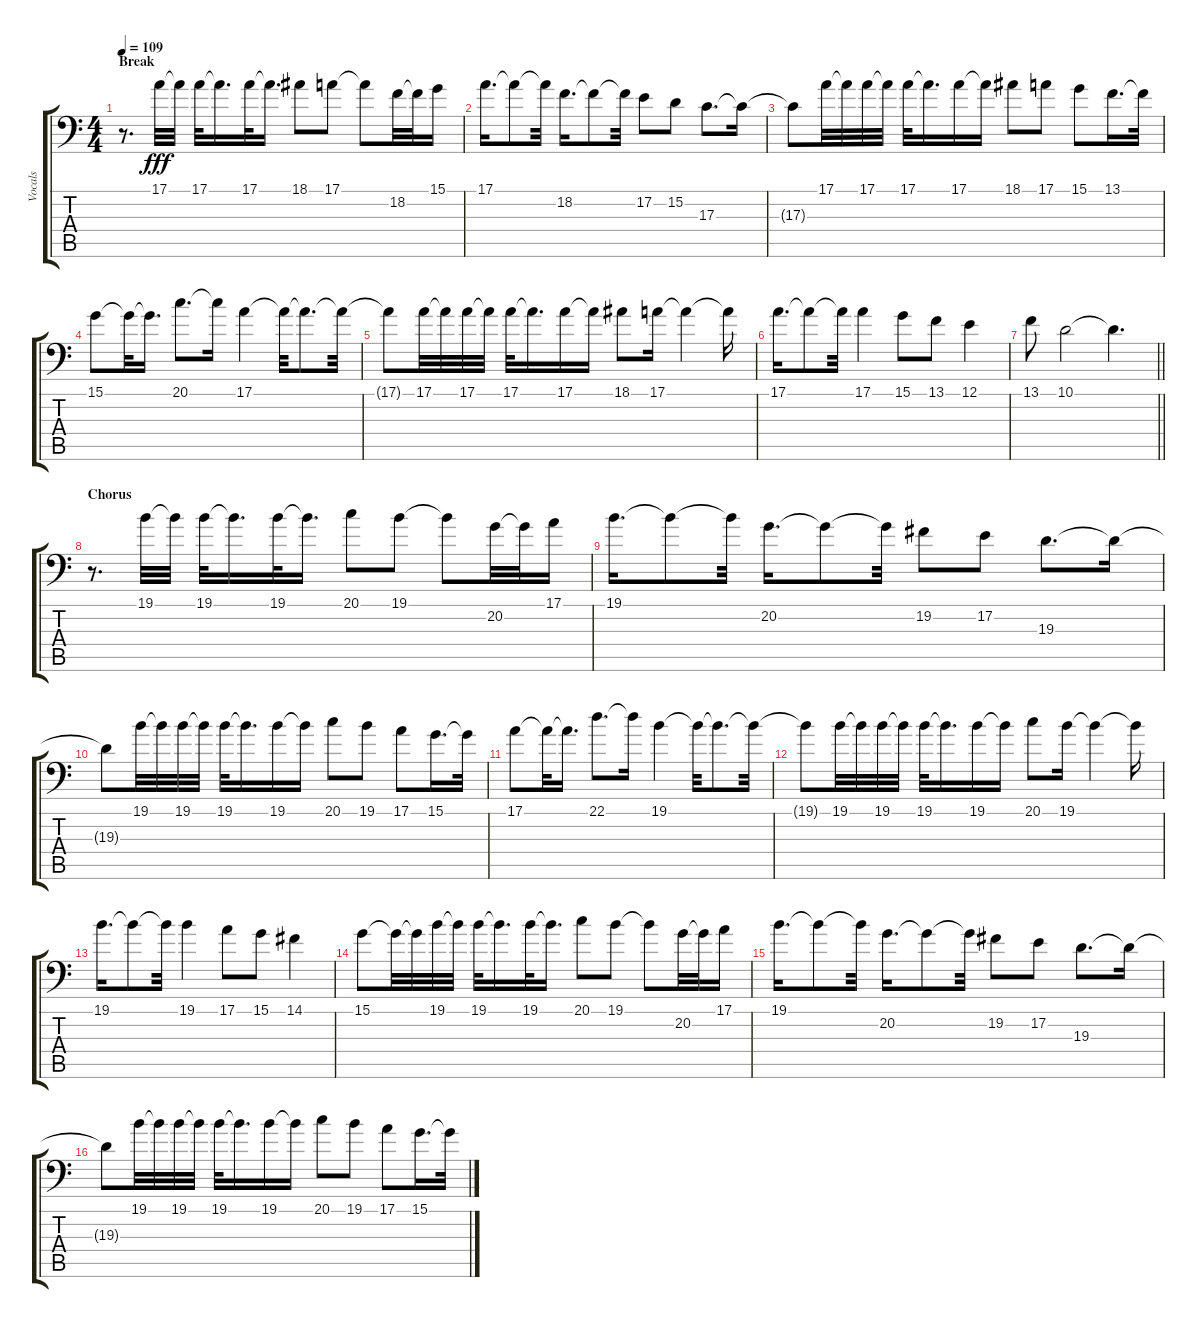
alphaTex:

\track ("Vocals" "Vocals") {instrument flute}
\staff {score tabs}
\tuning (E3 B2 G2 D2 A1 E1) {hide}
\ts (4 4)
\section ("" "Break")
\tempo 109
\clef f4
\ks c
r.8{d dy fff} 17.1.32 17.1{t}.32 17.1.32 17.1{t}.16{d} 17.1.32 17.1{t}.16{d} 18.1.8 17.1.8 17.1{t}.8 18.2.32 18.2{t}.32 15.1.16 |
17.1.16{d} 17.1{t}.8 17.1{t}.32 18.2.16{d} 18.2{t}.8 18.2{t}.32 17.2.8 15.2.8 17.3.8{d} 17.3{t}.16 |
17.3{t}.8 17.1.32 17.1{t}.32 17.1.32 17.1{t}.32 17.1.32 17.1{t}.16{d} 17.1.16 17.1{t}.16 18.1.8 17.1.8 15.1.8 13.1.16{d} 13.1{t}.32 |
15.1.8 15.1{t}.32 15.1{t}.16{d} 20.1.8{d} 20.1{t}.16 17.1.4 17.1{t}.32 17.1{t}.8{d} 17.1{t}.32 |
17.1{t}.8 17.1.32 17.1{t}.32 17.1.32 17.1{t}.32 17.1.32 17.1{t}.16{d} 17.1.16 17.1{t}.16 18.1.8 17.1.16 17.1{t}.4 17.1{t}.16 |
17.1.16{d} 17.1{t}.8 17.1{t}.32 17.1.4 15.1.8 13.1.8 12.1.4 |
\barLineRight lightlight
13.1.8 10.1.2 10.1{t}.4{d} |
\section ("" "Chorus")
r.8{d} 19.1.32 19.1{t}.32 19.1.32 19.1{t}.16{d} 19.1.32 19.1{t}.16{d} 20.1.8 19.1.8 19.1{t}.8 20.2.32 20.2{t}.32 17.1.16 |
19.1.16{d} 19.1{t}.8 19.1{t}.32 20.2.16{d} 20.2{t}.8 20.2{t}.32 19.2.8 17.2.8 19.3.8{d} 19.3{t}.16 |
19.3{t}.8 19.1.32 19.1{t}.32 19.1.32 19.1{t}.32 19.1.32 19.1{t}.16{d} 19.1.16 19.1{t}.16 20.1.8 19.1.8 17.1.8 15.1.16{d} 15.1{t}.32 |
17.1.8 17.1{t}.32 17.1{t}.16{d} 22.1.8{d} 22.1{t}.16 19.1.4 19.1{t}.32 19.1{t}.8{d} 19.1{t}.32 |
19.1{t}.8 19.1.32 19.1{t}.32 19.1.32 19.1{t}.32 19.1.32 19.1{t}.16{d} 19.1.16 19.1{t}.16 20.1.8 19.1.16 19.1{t}.4 19.1{t}.16 |
19.1.16{d} 19.1{t}.8 19.1{t}.32 19.1.4 17.1.8 15.1.8 14.1.4 |
15.1.8 15.1{t}.32 15.1{t}.32 19.1.32 19.1{t}.32 19.1.32 19.1{t}.16{d} 19.1.32 19.1{t}.16{d} 20.1.8 19.1.8 19.1{t}.8 20.2.32 20.2{t}.32 17.1.16 |
19.1.16{d} 19.1{t}.8 19.1{t}.32 20.2.16{d} 20.2{t}.8 20.2{t}.32 19.2.8 17.2.8 19.3.8{d} 19.3{t}.16 |
19.3{t}.8 19.1.32 19.1{t}.32 19.1.32 19.1{t}.32 19.1.32 19.1{t}.16{d} 19.1.16 19.1{t}.16 20.1.8 19.1.8 17.1.8 15.1.16{d} 15.1{t}.32
